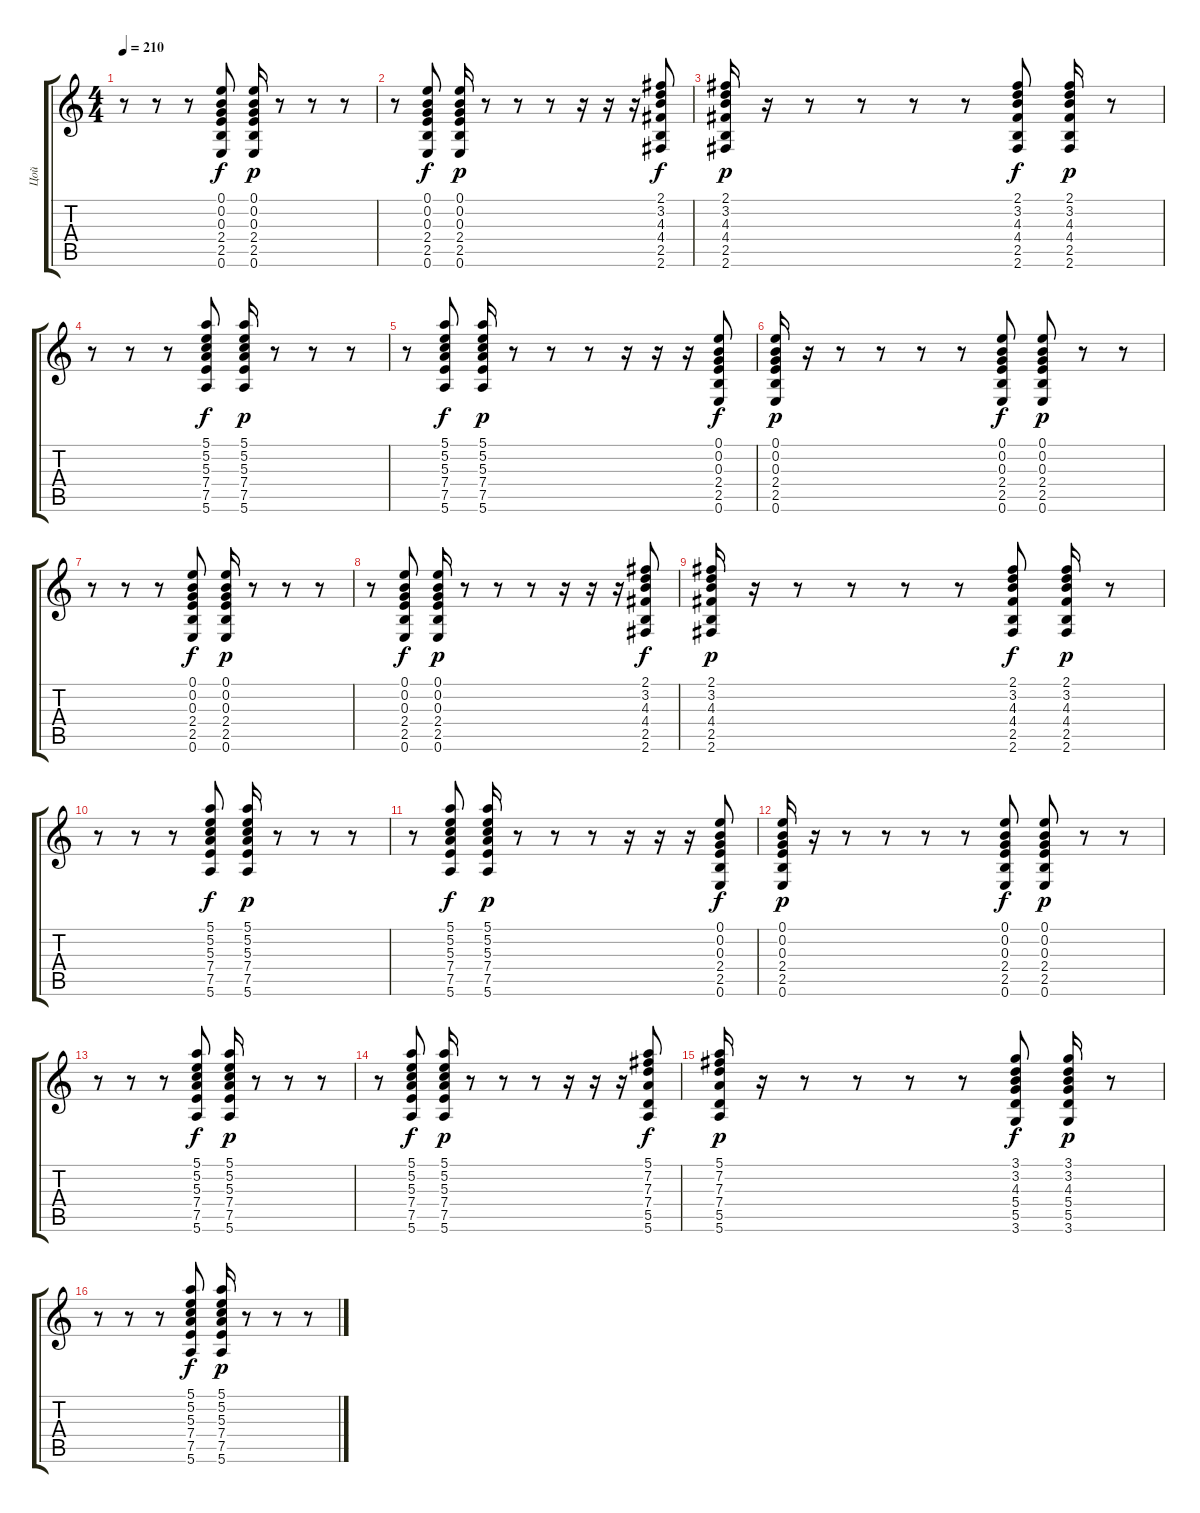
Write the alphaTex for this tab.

\track ("Цой" "Цой") {instrument electricguitarclean}
\staff {score tabs}
\tuning (E4 B3 G3 D3 A2 E2) {hide}
\ts (4 4)
\tempo 210
\clef g2
\ks c
r.8{dy f} r.8 r.8 (0.1 0.2 0.3 2.4 2.5 0.6).8 (0.1 0.2 0.3 2.4 2.5 0.6).16{dy p} r.8 r.8 r.8 |
r.8 (0.1 0.2 0.3 2.4 2.5 0.6).8{dy f} (0.1 0.2 0.3 2.4 2.5 0.6).16{dy p} r.8 r.8 r.8 r.16 r.16 r.16 (2.1 3.2 4.3 4.4 2.5 2.6).8{dy f} |
(2.1 3.2 4.3 4.4 2.5 2.6).16{dy p} r.16 r.8 r.8 r.8 r.8 (2.1 3.2 4.3 4.4 2.5 2.6).8{dy f} (2.1 3.2 4.3 4.4 2.5 2.6).16{dy p} r.8 |
r.8 r.8 r.8 (5.1 5.2 5.3 7.4 7.5 5.6).8{dy f} (5.1 5.2 5.3 7.4 7.5 5.6).16{dy p} r.8 r.8 r.8 |
r.8 (5.1 5.2 5.3 7.4 7.5 5.6).8{dy f} (5.1 5.2 5.3 7.4 7.5 5.6).16{dy p} r.8 r.8 r.8 r.16 r.16 r.16 (0.1 0.2 0.3 2.4 2.5 0.6).8{dy f} |
(0.1 0.2 0.3 2.4 2.5 0.6).16{dy p} r.16 r.8 r.8 r.8 r.8 (0.1 0.2 0.3 2.4 2.5 0.6).8{dy f} (0.1 0.2 0.3 2.4 2.5 0.6).8{dy p} r.8 r.8 |
r.8 r.8 r.8 (0.1 0.2 0.3 2.4 2.5 0.6).8{dy f} (0.1 0.2 0.3 2.4 2.5 0.6).16{dy p} r.8 r.8 r.8 |
r.8 (0.1 0.2 0.3 2.4 2.5 0.6).8{dy f} (0.1 0.2 0.3 2.4 2.5 0.6).16{dy p} r.8 r.8 r.8 r.16 r.16 r.16 (2.1 3.2 4.3 4.4 2.5 2.6).8{dy f} |
(2.1 3.2 4.3 4.4 2.5 2.6).16{dy p} r.16 r.8 r.8 r.8 r.8 (2.1 3.2 4.3 4.4 2.5 2.6).8{dy f} (2.1 3.2 4.3 4.4 2.5 2.6).16{dy p} r.8 |
r.8 r.8 r.8 (5.1 5.2 5.3 7.4 7.5 5.6).8{dy f} (5.1 5.2 5.3 7.4 7.5 5.6).16{dy p} r.8 r.8 r.8 |
r.8 (5.1 5.2 5.3 7.4 7.5 5.6).8{dy f} (5.1 5.2 5.3 7.4 7.5 5.6).16{dy p} r.8 r.8 r.8 r.16 r.16 r.16 (0.1 0.2 0.3 2.4 2.5 0.6).8{dy f} |
(0.1 0.2 0.3 2.4 2.5 0.6).16{dy p} r.16 r.8 r.8 r.8 r.8 (0.1 0.2 0.3 2.4 2.5 0.6).8{dy f} (0.1 0.2 0.3 2.4 2.5 0.6).8{dy p} r.8 r.8 |
r.8 r.8 r.8 (5.1 5.2 5.3 7.4 7.5 5.6).8{dy f} (5.1 5.2 5.3 7.4 7.5 5.6).16{dy p} r.8 r.8 r.8 |
r.8 (5.1 5.2 5.3 7.4 7.5 5.6).8{dy f} (5.1 5.2 5.3 7.4 7.5 5.6).16{dy p} r.8 r.8 r.8 r.16 r.16 r.16 (5.1 7.2 7.3 7.4 5.5 5.6).8{dy f} |
(5.1 7.2 7.3 7.4 5.5 5.6).16{dy p} r.16 r.8 r.8 r.8 r.8 (3.1 3.2 4.3 5.4 5.5 3.6).8{dy f} (3.1 3.2 4.3 5.4 5.5 3.6).16{dy p} r.8 |
r.8 r.8 r.8 (5.1 5.2 5.3 7.4 7.5 5.6).8{dy f} (5.1 5.2 5.3 7.4 7.5 5.6).16{dy p} r.8 r.8 r.8
